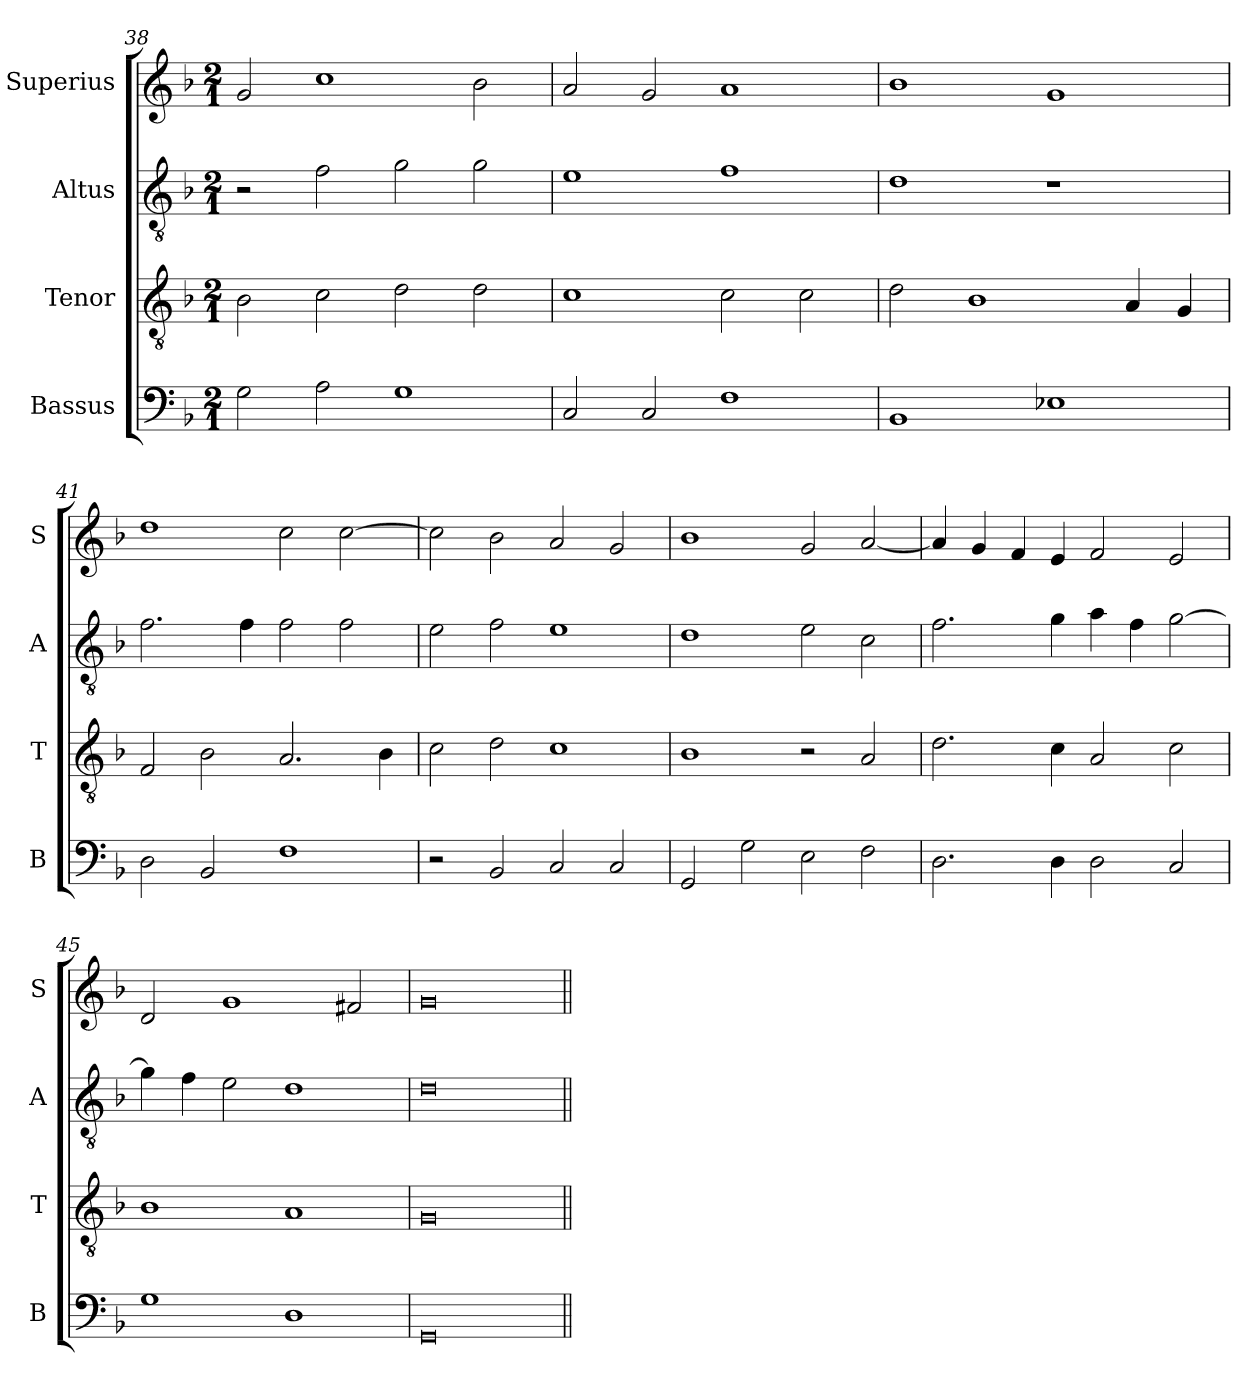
**kern	**kern	**kern	**kern
*part4	*part3	*part2	*part1
*staff4	*staff3	*staff2	*staff1
*I"Bassus	*I"Tenor	*I"Altus	*I"Superius
*I'B	*I'T	*I'A	*I'S
*clefF4	*clefGv2	*clefGv2	*clefG2
*k[b-]	*k[b-]	*k[b-]	*k[b-]
*M2/1	*M2/1	*M2/1	*M2/1
=38	=38	=38	=38
2G	2B-	2r	2g
2A	2c	2f	1cc
1G	2d	2g	.
.	2d	2g	2b-
=39	=39	=39	=39
2C	1c	1e	2a
2C	.	.	2g
1F	2c	1f	1a
.	2c	.	.
=40	=40	=40	=40
1BB-	2d	1d	1b-
.	1B-	.	.
1E-X	.	1r	1g
.	4A	.	.
.	4G	.	.
=41	=41	=41	=41
2D	2F	2.f	1dd
2BB-	2B-	.	.
.	.	4f	.
1F	2.A	2f	2cc
.	.	2f	[2cc
.	4B-	.	.
=42	=42	=42	=42
2r	2c	2e	2cc]
2BB-	2d	2f	2b-
2C	1c	1e	2a
2C	.	.	2g
=43	=43	=43	=43
2GG	1B-	1d	1b-
2G	.	.	.
2E	2r	2e	2g
2F	2A	2c	[2a
=44	=44	=44	=44
2.D	2.d	2.f	4a]
.	.	.	4g
.	.	.	4f
4D	4c	4g	4e
2D	2A	4a	2f
.	.	4f	.
2C	2c	[2g	2e
=45	=45	=45	=45
1G	1B-	4g]	2d
.	.	4f	.
.	.	2e	1g
1D	1A	1d	.
.	.	.	2f#X
=46	=46	=46	=46
0GG	0G	0d	0g
=||	=||	=||	=||
*-	*-	*-	*-
